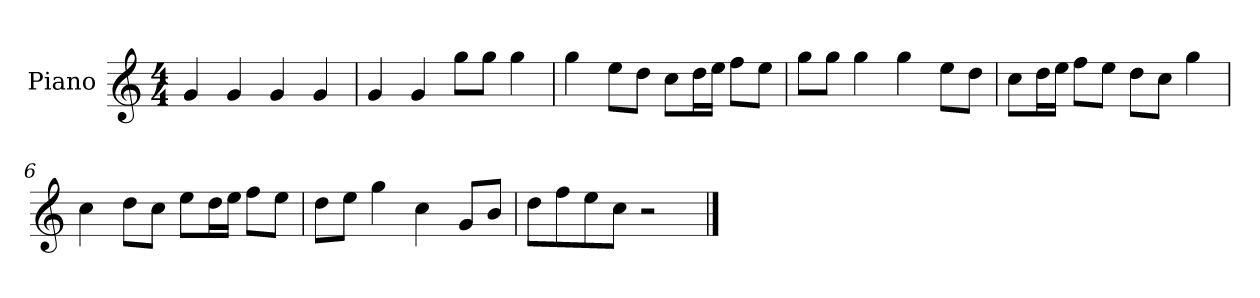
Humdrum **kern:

**kern
*part1
*staff1
*I"Piano
*I'P-no
*clefG2
*k[]
*M4/4
*MM90
=1
4g/
4g/
4g/
4g/
=2
4g/
4g/
8gg\L
8gg\J
4gg\
=3
4gg\
8ee\L
8dd\J
8cc\L
16dd\L
16ee\JJ
8ff\L
8ee\J
=4
8gg\L
8gg\J
4gg\
4gg\
8ee\L
8dd\J
=5
8cc\L
16dd\L
16ee\JJ
8ff\L
8ee\J
8dd\L
8cc\J
4gg\
=6
4cc\
8dd\L
8cc\J
8ee\L
16dd\L
16ee\JJ
8ff\L
8ee\J
!!LO:LB:g=z
=7
8dd\L
8ee\J
4gg\
4cc\
8g/L
8b/J
=8
8dd\L
8ff\
8ee\
8cc\J
2r
==
*-
